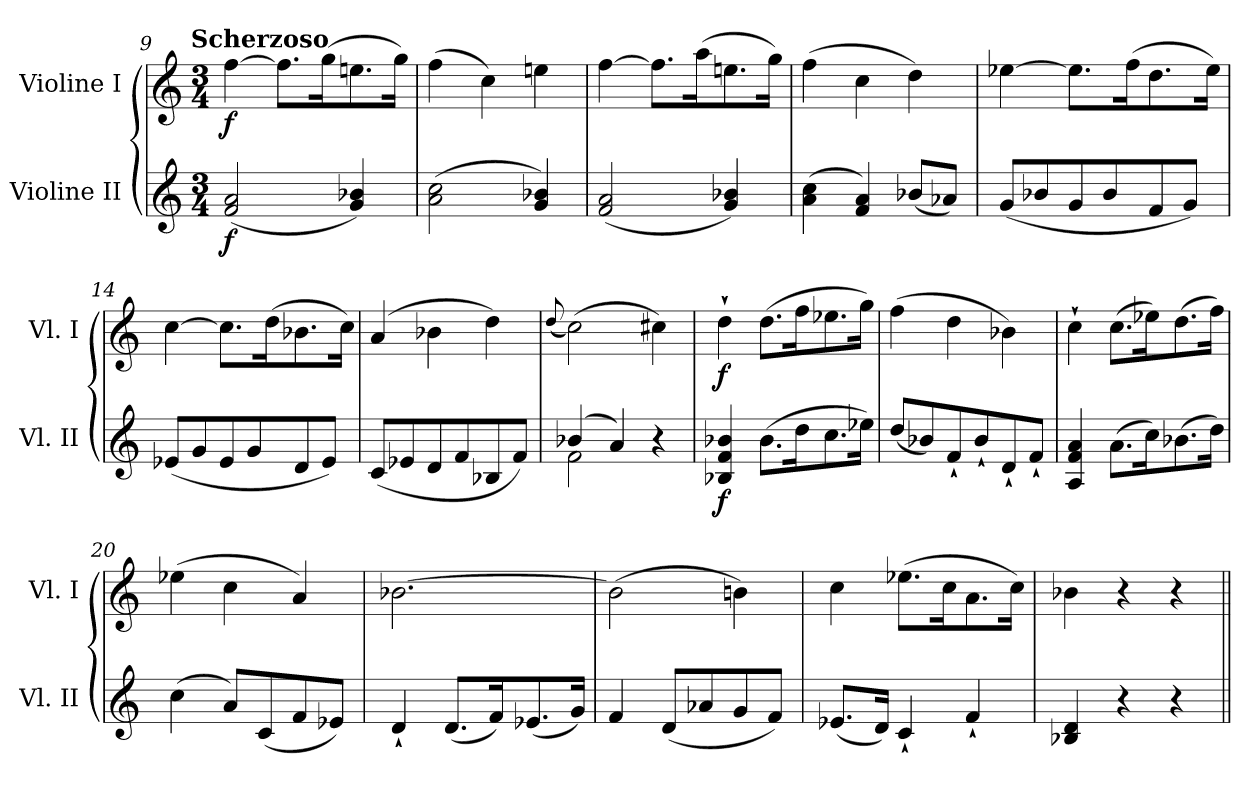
**kern	**dynam	**kern	**dynam
*part2	*part2	*part1	*part1
*staff2	*staff2	*staff1	*staff1
*I"Violine II	*	*I"Violine I	*
*I'Vl. II	*	*I'Vl. I	*
*clefG2	*	*clefG2	*
*k[]	*	*k[]	*
!!LO:TX:omd:t=Scherzoso
*M3/4	*	*M3/4	*
*MM116	*	*MM116	*
=9	=9	=9	=9
!	!LO:DY:b	!	!LO:DY:b
(<2f/ 2a/	f	[4ff\	f
.	.	8.ff\L]	.
.	.	(>16gg\k	.
4g/ 4b-/)	.	8.een\	.
.	.	16gg\Jk)	.
=10	=10	=10	=10
(>2a\ 2cc\	.	(>4ff\	.
.	.	4cc\)	.
4g/ 4b-/)	.	4een\	.
=11	=11	=11	=11
(<2f/ 2a/	.	[4ff\	.
.	.	8.ff\L]	.
.	.	(>16aa\k	.
4g/ 4b-/)	.	8.een\	.
.	.	16gg\Jk)	.
=12	=12	=12	=12
(>4a\ 4cc\	.	(>4ff\	.
4f/ 4a/)	.	4cc\	.
(<8b-/L	.	4dd\)	.
8a-X/J)	.	.	.
=13	=13	=13	=13
(<8g/L	.	[4ee-X\	.
8b-/	.	.	.
8g/	.	8.ee-\L]	.
8b-/	.	.	.
.	.	(>16ff\k	.
8f/	.	8.dd\	.
8g/J)	.	.	.
.	.	16ee-\Jk)	.
=14	=14	=14	=14
(<8e-/L	.	[4cc\	.
8g/	.	.	.
8e-/	.	8.cc\L]	.
8g/	.	.	.
.	.	(>16dd\k	.
8d/	.	8.b-\	.
8e-/J)	.	.	.
.	.	16cc\Jk)	.
=15	=15	=15	=15
(<8c/L	.	(>4a/	.
8e-/	.	.	.
8d/	.	4b-\	.
8f/	.	.	.
8B-/	.	4dd\)	.
8f/J)	.	.	.
!!LO:LB:g=z
=16	=16	=16	=16
.	.	(<8qqdd/	.
*^	*	*	*
(>4b-/	2f\	.	(>2cc\)	.
4a/)	.	.	.	.
4r	4ryy	.	4cc#X\)	.
=17	=17	=17	=17	=17
!	!	!LO:DY:b	!	!LO:DY:b
4B-/ 4f/ 4b-/	2.ryy	f	4dd`\	f
(>8.b-\L	.	.	(>8.dd\L	.
16dd\k	.	.	16ff\k	.
8.cc\	.	.	8.ee-\	.
16ee-\Jk)	.	.	16gg\Jk)	.
*v	*v	*	*	*
=18	=18	=18	=18
(<8dd/L	.	(>4ff\	.
8b-/)	.	.	.
8f`/	.	4dd\	.
8b-`/	.	.	.
8d`/	.	4b-\)	.
8f`/J	.	.	.
=19	=19	=19	=19
4A/ 4f/ 4a/	.	4cc`\	.
(>8.a\L	.	(>8.cc\L	.
16cc\k)	.	16ee-\k)	.
(>8.b-\	.	(>8.dd\	.
16dd\Jk)	.	16ff\Jk)	.
=20	=20	=20	=20
(>4cc\	.	(>4ee-\	.
8a/L)	.	4cc\	.
(<8c/	.	.	.
8f/	.	4a/)	.
8e-/J)	.	.	.
=21	=21	=21	=21
4d`/	.	[2.b-\	.
(<8.d/L	.	.	.
16f/k)	.	.	.
(<8.e-/	.	.	.
16g/Jk)	.	.	.
=22	=22	=22	=22
4f/	.	(>2b-\]	.
!	!LO:DY:b	!	!
(<8d/L	cresc.	.	.
8a-X/	.	.	.
8g/	.	4bn\)	.
8f/J)	.	.	.
=23	=23	=23	=23
(<8.e-/L	.	4cc\	.
16d/Jk)	.	.	.
4c`/	.	(>8.ee-\L	.
.	.	16cc\k	.
4f`/	.	8.a\	.
.	.	16cc\Jk)	.
!!LO:LB:g=z
=24	=24	=24	=24
4B-/ 4d/	.	4b-\	.
4r	.	4r	.
4r	.	4r	.
=||	=||	=||	=||
*-	*-	*-	*-
